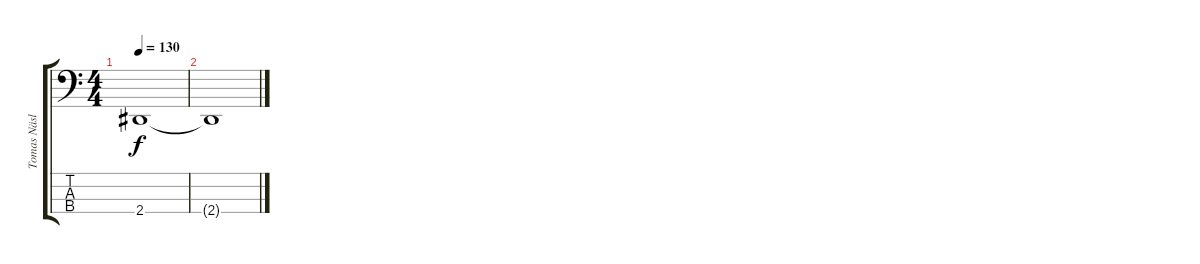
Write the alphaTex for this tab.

\track ("Tomas Näslund" "Tomas Näsl") {instrument electricbassfinger}
\staff {score tabs}
\tuning (Gb2 Db2 Ab1 Db1) {hide}
\ts (4 4)
\tempo 130
\clef f4
\ks c
2.4{t}.1{dy f volume 3} |
2.4{t}.1
